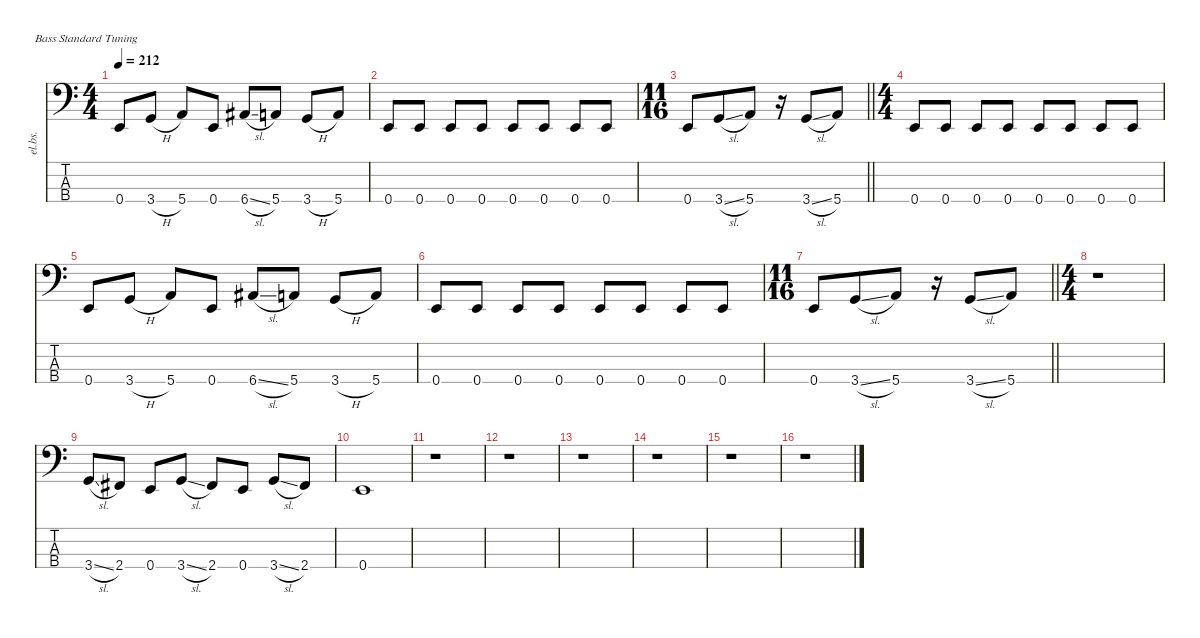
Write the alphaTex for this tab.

\defaultSystemsLayout 4
\hideDynamics
\bracketExtendMode nobrackets
\track ("Cliff Burton" "el.bs.") {mute instrument electricbassfinger}
\staff {score tabs}
\tuning (G2 D2 A1 E1)
\ts (4 4)
\tempo 212
\clef f4
\ks c
0.4.8{dy fff} 3.4{h}.8 5.4.8 0.4.8 6.4{sl acc #}.8 5.4.8 3.4{h}.8 5.4.8 |
0.4.8 0.4.8 0.4.8 0.4.8 0.4.8 0.4.8 0.4.8 0.4.8 |
\ts (11 16)
\beaming (8 3 2)
\barLineRight lightlight
0.4.8 3.4{sl}.8 5.4.8 r.16 3.4{sl}.8 5.4.8 |
\ts (4 4)
\beaming (8 2 2 2 2)
0.4.8 0.4.8 0.4.8 0.4.8 0.4.8 0.4.8 0.4.8 0.4.8 |
0.4.8 3.4{h}.8 5.4.8 0.4.8 6.4{sl acc #}.8 5.4.8 3.4{h}.8 5.4.8 |
0.4.8 0.4.8 0.4.8 0.4.8 0.4.8 0.4.8 0.4.8 0.4.8 |
\ts (11 16)
\beaming (8 3 2)
\barLineRight lightlight
0.4.8 3.4{sl}.8 5.4.8 r.16 3.4{sl}.8 5.4.8 |
\ts (4 4)
\beaming (8 2 2 2 2)
r.1 |
3.4{sl}.8 2.4{acc #}.8 0.4.8 3.4{sl}.8 2.4{acc #}.8 0.4.8 3.4{sl}.8 2.4{acc #}.8 |
0.4.1 |
r.1 |
r.1 |
r.1 |
r.1 |
r.1 |
r.1
